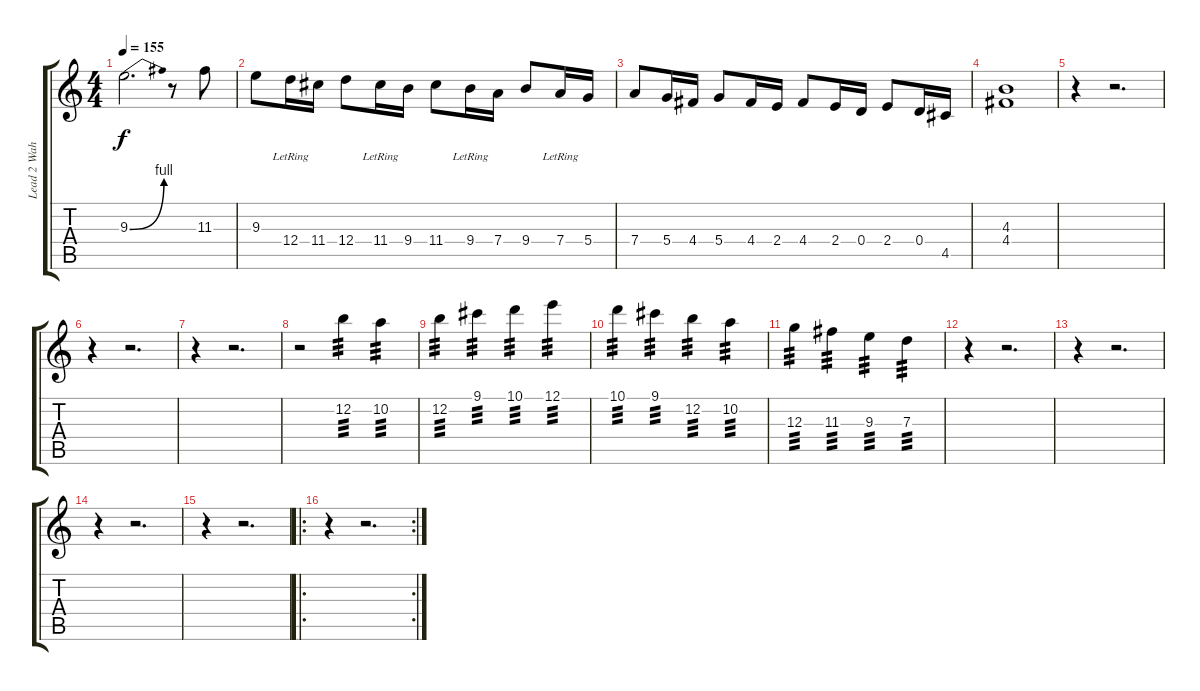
\track ("Lead 2 Wah" "Lead 2 Wah") {instrument overdrivenguitar}
\staff {score tabs}
\tuning (E4 B3 G3 D3 A2 E2) {hide}
\ts (4 4)
\tempo 155
\clef g2
\ks c
9.3{be (bend 0 0 60 4)}.2{d dy f} r.8 11.3.8 |
9.3.8 12.4{lr}.16 11.4.16 12.4.8 11.4{lr}.16 9.4.16 11.4.8 9.4{lr}.16 7.4.16 9.4.8 7.4{lr}.16 5.4.16 |
7.4.8 5.4.16 4.4.16 5.4.8 4.4.16 2.4.16 4.4.8 2.4.16 0.4.16 2.4.8 0.4.16 4.5.16 |
(4.3 4.4).1 |
r.4 r.2{d} |
r.4 r.2{d} |
r.4 r.2{d} |
r.2 12.2.4{tp 3} 10.2.4{tp 3} |
12.2.4{tp 3} 9.1.4{tp 3} 10.1.4{tp 3} 12.1.4{tp 3} |
10.1.4{tp 3} 9.1.4{tp 3} 12.2.4{tp 3} 10.2.4{tp 3} |
12.3.4{tp 3} 11.3.4{tp 3} 9.3.4{tp 3} 7.3.4{tp 3} |
r.4 r.2{d} |
r.4 r.2{d} |
r.4 r.2{d} |
r.4 r.2{d} |
\ro
\rc 2
r.4 r.2{d}
